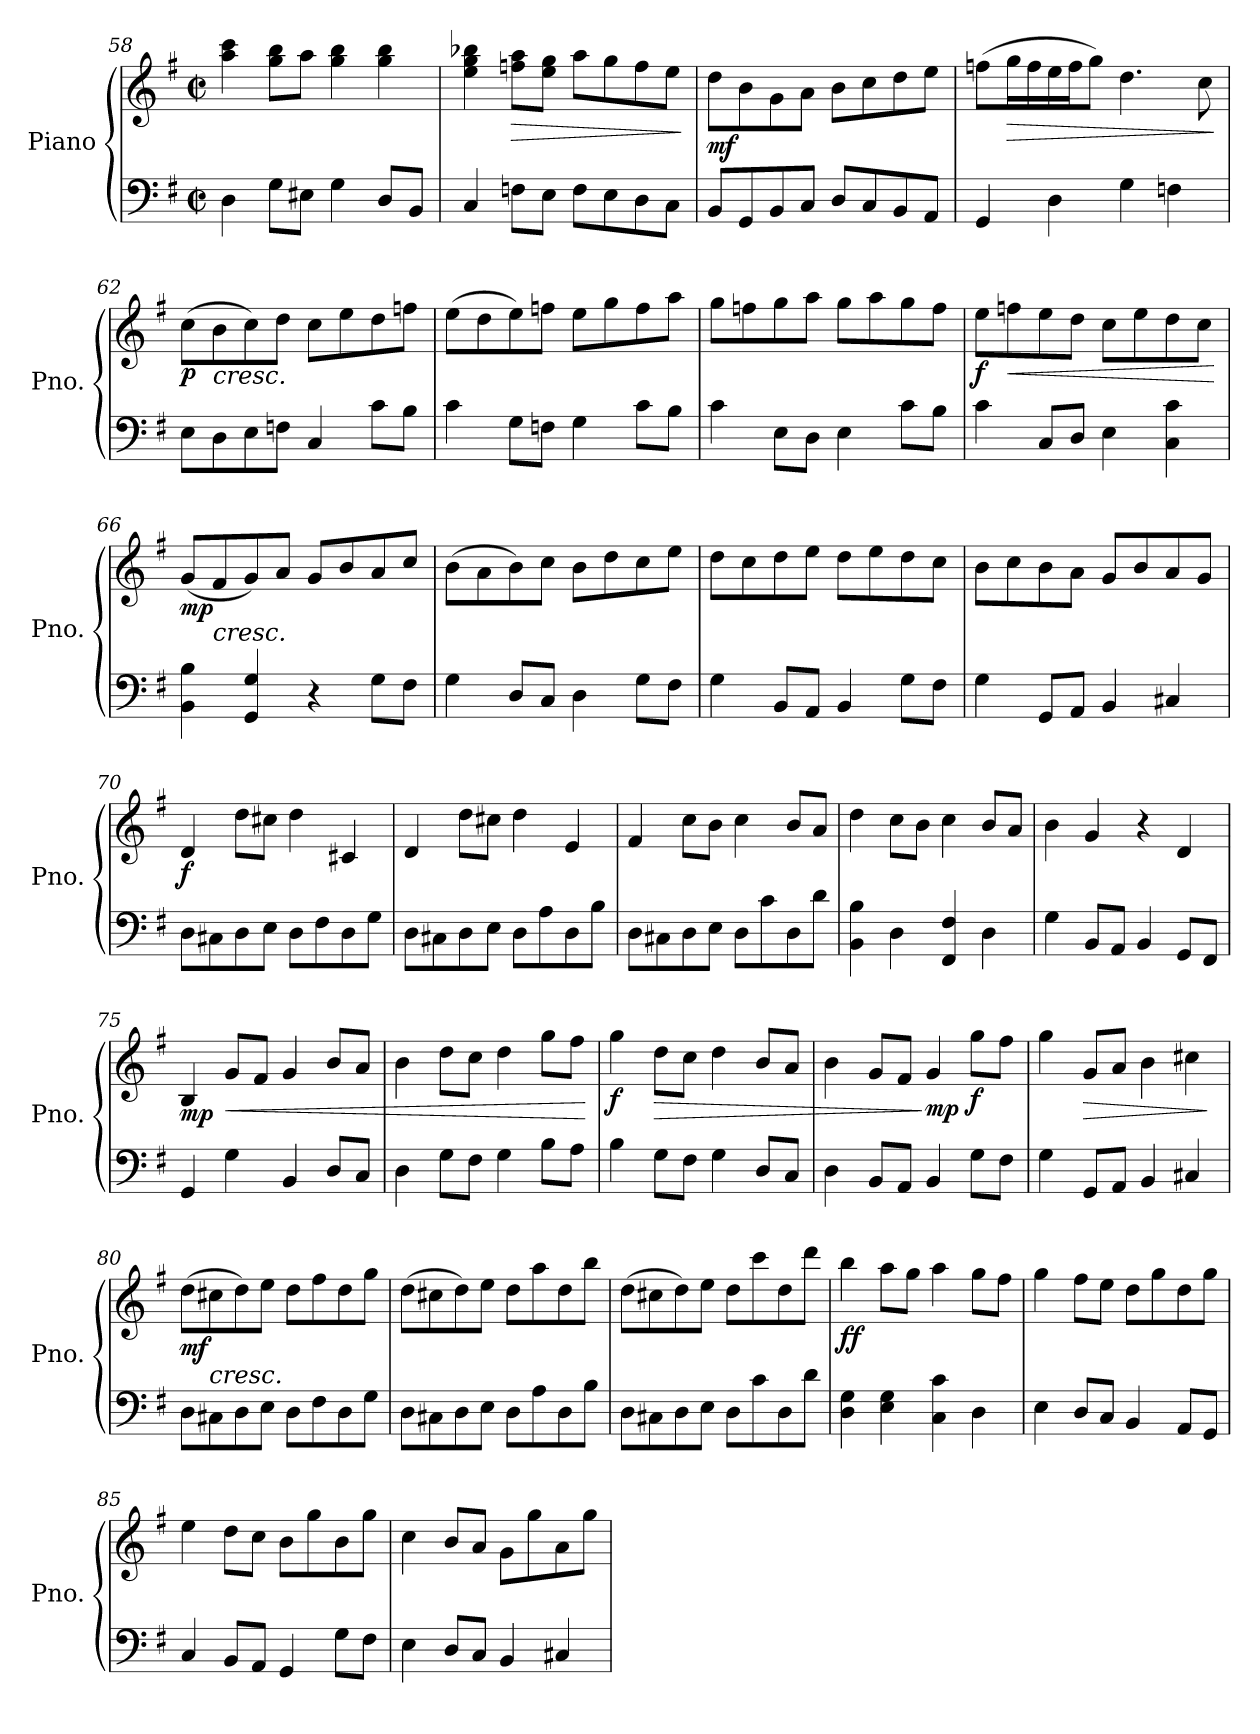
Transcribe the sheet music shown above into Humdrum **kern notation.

**kern	**kern	**dynam
*part1	*part1	*part1
*staff2	*staff1	*staff1/2
*I"Piano	*	*
*I'Pno.	*	*
*clefF4	*clefG2	*
*k[f#]	*k[f#]	*
*M2/2	*M2/2	*
*met(c|)	*met(c|)	*
=58	=58	=58
4D\	4aa\ 4ccc\	.
8G\L	8gg\ 8bb\L	.
8E#X\J	8aa\J	.
4G\	4gg\ 4bb\	.
8D/L	4gg\ 4bb\	.
8BB/J	.	.
!!LO:LB:g=z
=59	=59	=59
4C/	4ee\ 4gg\ 4bb-X\	.
!	!	!LO:HP:b
8Fn\L	8ffn\ 8aa\L	>
8E\J	8ee\ 8gg\J	.
8F\L	8aa\L	.
8E\	8gg\	.
8D\	8ff\	.
8C\J	8ee\J	.
.	.	]
=60	=60	=60
!	!	!LO:DY:b
8BB/L	8dd\L	mf
8GG/	8b\	.
8BB/	8g\	.
8C/J	8a\J	.
8D/L	8b\L	.
8C/	8cc\	.
8BB/	8dd\	.
8AA/J	8ee\J	.
=61	=61	=61
4GG/	(>8ffn\L	.
!	!	!LO:HP:b
.	16gg\L	>
.	16ff\	.
4D\	16ee\	.
.	16ff\J	.
.	8gg\J)	.
4G\	4.dd\	.
4Fn\	.	.
.	8cc\	.
.	.	]
=62	=62	=62
!	!	!LO:DY:b
8E\L	(>8cc\L	p
!	!LO:TX:b:i:t=cresc.	!
8D\	8b\	.
8E\	8cc\)	.
8Fn\J	8dd\J	.
4C/	8cc\L	.
.	8ee\	.
8c\L	8dd\	.
8B\J	8ffn\J	.
=63	=63	=63
4c\	(>8ee\L	.
.	8dd\	.
8G\L	8ee\)	.
8Fn\J	8ffn\J	.
4G\	8ee\L	.
.	8gg\	.
8c\L	8ff\	.
8B\J	8aa\J	.
=64	=64	=64
4c\	8gg\L	.
.	8ffn\	.
8E\L	8gg\	.
8D\J	8aa\J	.
4E\	8gg\L	.
.	8aa\	.
8c\L	8gg\	.
8B\J	8ff\J	.
!!LO:LB:g=z
=65	=65	=65
!	!	!LO:DY:b
4c\	8ee\L	f
!	!	!LO:HP:b
.	8ffn\	<
8C/L	8ee\	.
8D/J	8dd\J	.
4E\	8cc\L	.
.	8ee\	.
4C\ 4c\	8dd\	.
.	8cc\J	.
.	.	[
=66	=66	=66
!	!	!LO:DY:b
4BB\ 4B\	(<8g/L	mp
!	!LO:TX:b:i:t=cresc.	!
.	8f#/	.
4GG/ 4G/	8g/)	.
.	8a/J	.
4r	8g/L	.
.	8b/	.
8G\L	8a/	.
8F#\J	8cc/J	.
=67	=67	=67
4G\	(>8b\L	.
.	8a\	.
8D/L	8b\)	.
8C/J	8cc\J	.
4D\	8b\L	.
.	8dd\	.
8G\L	8cc\	.
8F#\J	8ee\J	.
=68	=68	=68
4G\	8dd\L	.
.	8cc\	.
8BB/L	8dd\	.
8AA/J	8ee\J	.
4BB/	8dd\L	.
.	8ee\	.
8G\L	8dd\	.
8F#\J	8cc\J	.
=69	=69	=69
4G\	8b\L	.
.	8cc\	.
8GG/L	8b\	.
8AA/J	8a\J	.
4BB/	8g/L	.
.	8b/	.
4C#X/	8a/	.
.	8g/J	.
!!LO:LB:g=z
=70	=70	=70
!	!	!LO:DY:b
8D\L	4d/	f
8C#X\	.	.
8D\	8dd\L	.
8E\J	8cc#X\J	.
8D\L	4dd\	.
8F#\	.	.
8D\	4c#X/	.
8G\J	.	.
=71	=71	=71
8D\L	4d/	.
8C#X\	.	.
8D\	8dd\L	.
8E\J	8cc#X\J	.
8D\L	4dd\	.
8A\	.	.
8D\	4e/	.
8B\J	.	.
=72	=72	=72
8D\L	4f#/	.
8C#X\	.	.
8D\	8cc\L	.
8E\J	8b\J	.
8D\L	4cc\	.
8c\	.	.
8D\	8b/L	.
8d\J	8a/J	.
=73	=73	=73
4BB\ 4B\	4dd\	.
4D\	8cc\L	.
.	8b\J	.
4FF#/ 4F#/	4cc\	.
4D\	8b/L	.
.	8a/J	.
=74	=74	=74
4G\	4b\	.
8BB/L	4g/	.
8AA/J	.	.
4BB/	4r	.
8GG/L	4d/	.
8FF#/J	.	.
!!LO:LB:g=z
=75	=75	=75
!	!	!LO:DY:b
4GG/	4B/	mp
!	!	!LO:HP:b
4G\	8g/L	<
.	8f#/J	.
4BB/	4g/	.
8D/L	8b/L	.
8C/J	8a/J	.
=76	=76	=76
4D\	4b\	.
8G\L	8dd\L	.
8F#\J	8cc\J	.
4G\	4dd\	.
8B\L	8gg\L	.
8A\J	8ff#\J	.
.	.	[
=77	=77	=77
!	!	!LO:DY:b
4B\	4gg\	f
!	!	!LO:HP:b
8G\L	8dd\L	>
8F#\J	8cc\J	.
4G\	4dd\	.
8D/L	8b/L	.
8C/J	8a/J	.
=78	=78	=78
4D\	4b\	.
8BB/L	8g/L	.
8AA/J	8f#/J	.
!	!	!LO:DY:n=1:b
4BB/	4g/	] mp
!	!	!LO:DY:n=2:b
8G\L	8gg\L	f
8F#\J	8ff#\J	.
=79	=79	=79
4G\	4gg\	.
!	!	!LO:HP:b
8GG/L	8g/L	>
8AA/J	8a/J	.
4BB/	4b\	.
4C#X/	4cc#X\	.
.	.	]
!!LO:PB:g=z
=80	=80	=80
!	!	!LO:DY:b
8D\L	(>8dd\L	mf
!	!LO:TX:b:i:t=cresc.	!
8C#X\	8cc#X\	.
8D\	8dd\)	.
8E\J	8ee\J	.
8D\L	8dd\L	.
8F#\	8ff#\	.
8D\	8dd\	.
8G\J	8gg\J	.
=81	=81	=81
8D\L	(>8dd\L	.
8C#X\	8cc#X\	.
8D\	8dd\)	.
8E\J	8ee\J	.
8D\L	8dd\L	.
8A\	8aa\	.
8D\	8dd\	.
8B\J	8bb\J	.
=82	=82	=82
8D\L	(>8dd\L	.
8C#X\	8cc#X\	.
8D\	8dd\)	.
8E\J	8ee\J	.
8D\L	8dd\L	.
8c\	8ccc\	.
8D\	8dd\	.
8d\J	8ddd\J	.
=83	=83	=83
!	!	!LO:DY:b
4D\ 4G\	4bb\	ff
4E\ 4G\	8aa\L	.
.	8gg\J	.
4C\ 4c\	4aa\	.
4D\	8gg\L	.
.	8ff#\J	.
=84	=84	=84
4E\	4gg\	.
8D/L	8ff#\L	.
8C/J	8ee\J	.
4BB/	8dd\L	.
.	8gg\	.
8AA/L	8dd\	.
8GG/J	8gg\J	.
=85	=85	=85
4C/	4ee\	.
8BB/L	8dd\L	.
8AA/J	8cc\J	.
4GG/	8b\L	.
.	8gg\	.
8G\L	8b\	.
8F#\J	8gg\J	.
!!LO:LB:g=z
=86	=86	=86
4E\	4cc\	.
8D/L	8b/L	.
8C/J	8a/J	.
4BB/	8g\L	.
.	8gg\	.
4C#X/	8a\	.
.	8gg\J	.
=	=	=
*-	*-	*-
